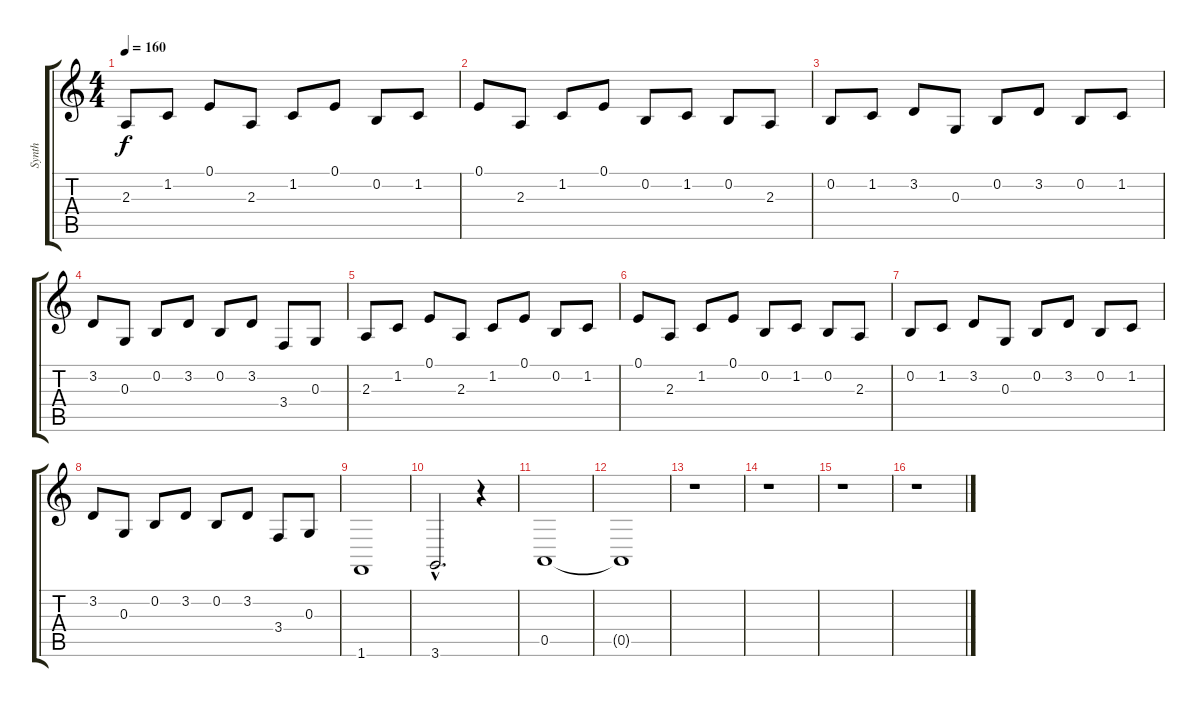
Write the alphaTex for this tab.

\track ("Synth" "Synth") {instrument stringensemble1}
\staff {score tabs}
\tuning (E4 B3 G3 D3 A2 E2) {hide}
\ts (4 4)
\tempo 160
\clef g2
\ks c
2.3.8{dy f} 1.2.8 0.1.8 2.3.8 1.2.8 0.1.8 0.2.8 1.2.8 |
0.1.8 2.3.8 1.2.8 0.1.8 0.2.8 1.2.8 0.2.8 2.3.8 |
0.2.8 1.2.8 3.2.8 0.3.8 0.2.8 3.2.8 0.2.8 1.2.8 |
3.2.8 0.3.8 0.2.8 3.2.8 0.2.8 3.2.8 3.4.8 0.3.8 |
2.3.8 1.2.8 0.1.8 2.3.8 1.2.8 0.1.8 0.2.8 1.2.8 |
0.1.8 2.3.8 1.2.8 0.1.8 0.2.8 1.2.8 0.2.8 2.3.8 |
0.2.8 1.2.8 3.2.8 0.3.8 0.2.8 3.2.8 0.2.8 1.2.8 |
3.2.8 0.3.8 0.2.8 3.2.8 0.2.8 3.2.8 3.4.8 0.3.8 |
1.6.1 |
3.6{hac}.2{d} r.4 |
0.5.1 |
0.5{t}.1 |
r.1 |
r.1 |
r.1 |
r.1
